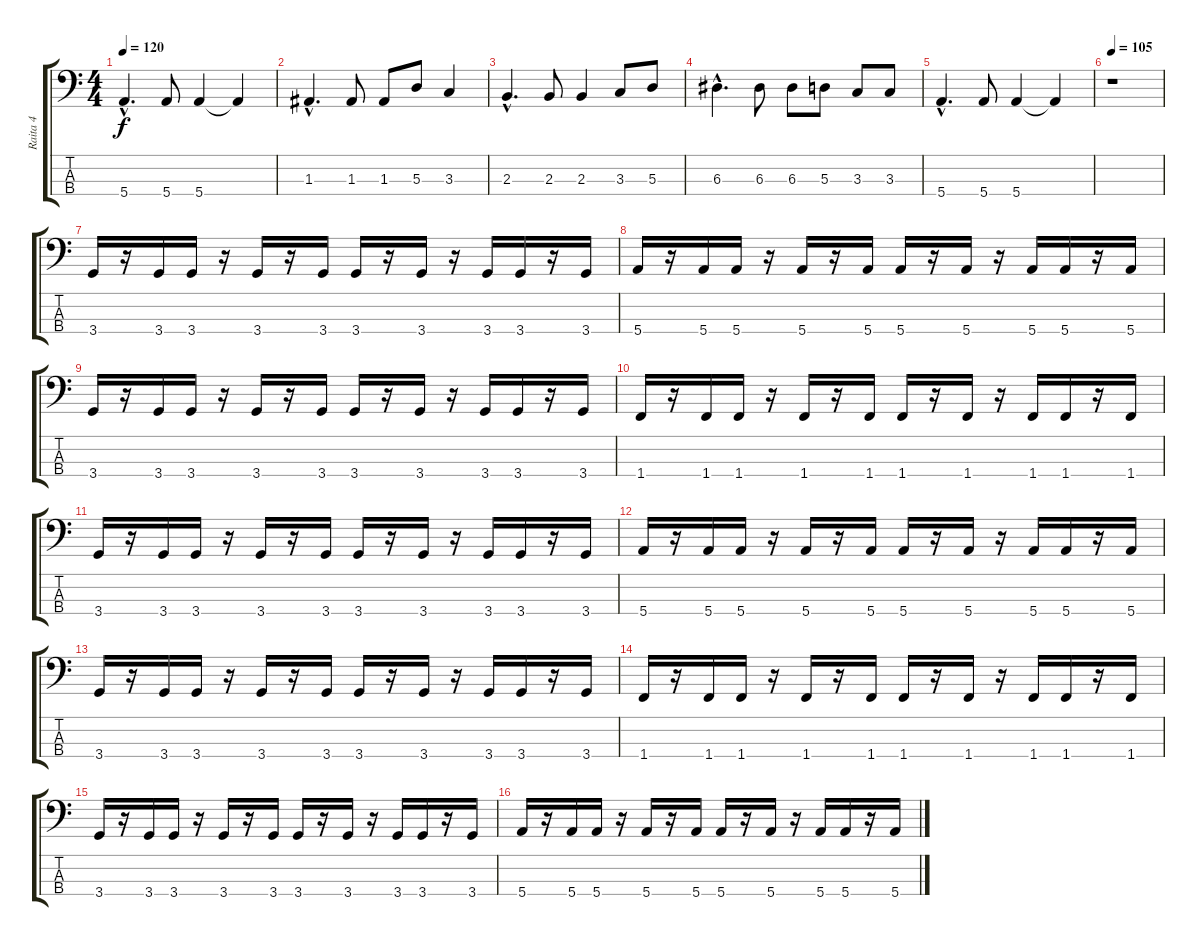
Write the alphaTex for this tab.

\track ("Raita 4" "Raita 4") {instrument electricbassfinger}
\staff {score tabs}
\tuning (G2 D2 A1 E1) {hide}
\ts (4 4)
\tempo 120
\clef f4
\ks c
5.4{hac}.4{d dy f} 5.4.8 5.4.4 5.4{t}.4 |
1.3{hac}.4{d} 1.3.8 1.3.8 5.3.8 3.3.4 |
2.3{hac}.4{d} 2.3.8 2.3.4 3.3.8 5.3.8 |
6.3{hac}.4{d} 6.3.8 6.3.8 5.3.8 3.3.8 3.3.8 |
5.4{hac}.4{d} 5.4.8 5.4.4 5.4{t}.4 |
\tempo 105
r.1 |
3.4.16 r.16 3.4.16 3.4.16 r.16 3.4.16 r.16 3.4.16 3.4.16 r.16 3.4.16 r.16 3.4.16 3.4.16 r.16 3.4.16 |
5.4.16 r.16 5.4.16 5.4.16 r.16 5.4.16 r.16 5.4.16 5.4.16 r.16 5.4.16 r.16 5.4.16 5.4.16 r.16 5.4.16 |
3.4.16 r.16 3.4.16 3.4.16 r.16 3.4.16 r.16 3.4.16 3.4.16 r.16 3.4.16 r.16 3.4.16 3.4.16 r.16 3.4.16 |
1.4.16 r.16 1.4.16 1.4.16 r.16 1.4.16 r.16 1.4.16 1.4.16 r.16 1.4.16 r.16 1.4.16 1.4.16 r.16 1.4.16 |
3.4.16 r.16 3.4.16 3.4.16 r.16 3.4.16 r.16 3.4.16 3.4.16 r.16 3.4.16 r.16 3.4.16 3.4.16 r.16 3.4.16 |
5.4.16 r.16 5.4.16 5.4.16 r.16 5.4.16 r.16 5.4.16 5.4.16 r.16 5.4.16 r.16 5.4.16 5.4.16 r.16 5.4.16 |
3.4.16 r.16 3.4.16 3.4.16 r.16 3.4.16 r.16 3.4.16 3.4.16 r.16 3.4.16 r.16 3.4.16 3.4.16 r.16 3.4.16 |
1.4.16 r.16 1.4.16 1.4.16 r.16 1.4.16 r.16 1.4.16 1.4.16 r.16 1.4.16 r.16 1.4.16 1.4.16 r.16 1.4.16 |
3.4.16 r.16 3.4.16 3.4.16 r.16 3.4.16 r.16 3.4.16 3.4.16 r.16 3.4.16 r.16 3.4.16 3.4.16 r.16 3.4.16 |
5.4.16 r.16 5.4.16 5.4.16 r.16 5.4.16 r.16 5.4.16 5.4.16 r.16 5.4.16 r.16 5.4.16 5.4.16 r.16 5.4.16
